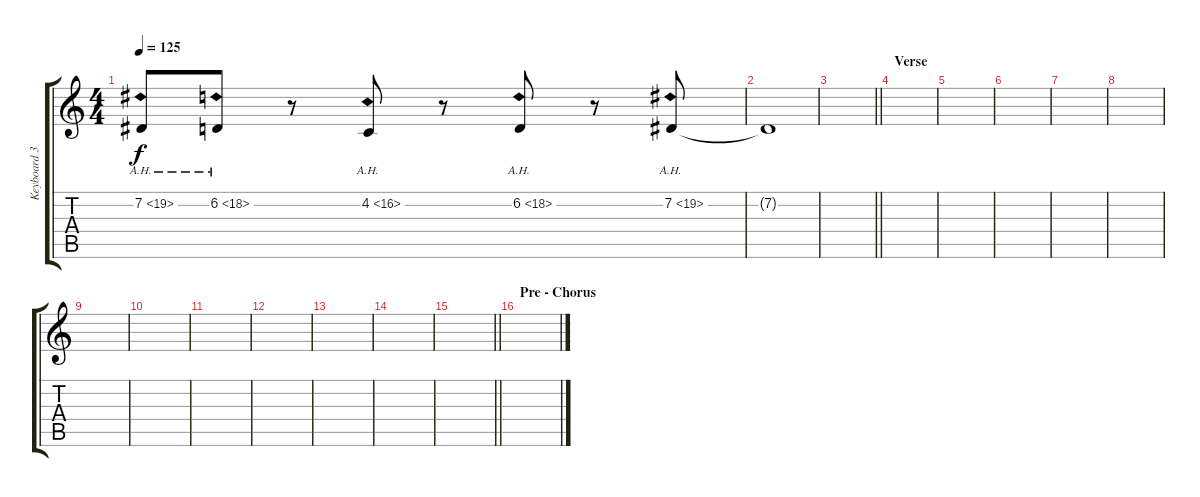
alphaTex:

\track ("Keyboard 3" "Keyboard 3") {instrument fx7echoes}
\staff {score tabs}
\tuning (Db4 Ab3 E3 B2 Gb2 B1) {hide}
\ts (4 4)
\tempo 125
\clef g2
\ks c
7.2{ah 12}.8{dy f} 6.2{ah 12}.8 r.8 4.2{ah 12}.8 r.8 6.2{ah 12}.8 r.8 7.2{ah 12}.8 |
7.2{t}.1 |
\barLineRight lightlight
|
\section ("" "Verse")
|
|
|
|
|
|
|
|
|
|
|
\barLineRight lightlight
|
\section ("" "Pre - Chorus")
